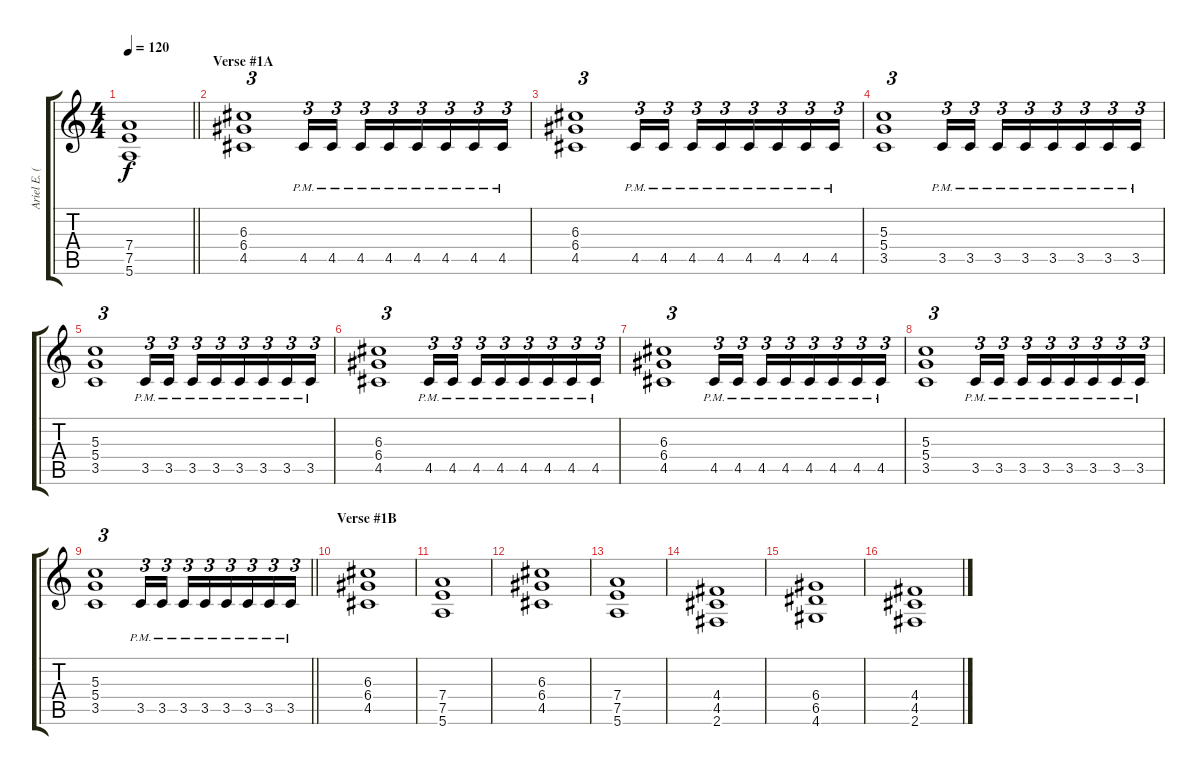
\track ("Ariel E. (Lead Guitar)" "Ariel E. (") {instrument overdrivenguitar}
\staff {score tabs}
\tuning (E4 B3 G3 D3 A2 E2) {hide}
\ts (4 4)
\tempo 120
\clef g2
\barLineRight lightlight
\ks c
(7.4 7.5 5.6).1{dy f} |
\section ("" "Verse #1A")
(6.3 6.4 4.5).1{tu (3 2)} 4.5{pm}.16{tu (3 2)} 4.5{pm}.16{tu (3 2)} 4.5{pm}.16{tu (3 2)} 4.5{pm}.16{tu (3 2)} 4.5{pm}.16{tu (3 2)} 4.5{pm}.16{tu (3 2)} 4.5{pm}.16{tu (3 2)} 4.5{pm}.16{tu (3 2)} |
(6.3 6.4 4.5).1{tu (3 2)} 4.5{pm}.16{tu (3 2)} 4.5{pm}.16{tu (3 2)} 4.5{pm}.16{tu (3 2)} 4.5{pm}.16{tu (3 2)} 4.5{pm}.16{tu (3 2)} 4.5{pm}.16{tu (3 2)} 4.5{pm}.16{tu (3 2)} 4.5{pm}.16{tu (3 2)} |
(5.3 5.4 3.5).1{tu (3 2)} 3.5{pm}.16{tu (3 2)} 3.5{pm}.16{tu (3 2)} 3.5{pm}.16{tu (3 2)} 3.5{pm}.16{tu (3 2)} 3.5{pm}.16{tu (3 2)} 3.5{pm}.16{tu (3 2)} 3.5{pm}.16{tu (3 2)} 3.5{pm}.16{tu (3 2)} |
(5.3 5.4 3.5).1{tu (3 2)} 3.5{pm}.16{tu (3 2)} 3.5{pm}.16{tu (3 2)} 3.5{pm}.16{tu (3 2)} 3.5{pm}.16{tu (3 2)} 3.5{pm}.16{tu (3 2)} 3.5{pm}.16{tu (3 2)} 3.5{pm}.16{tu (3 2)} 3.5{pm}.16{tu (3 2)} |
(6.3 6.4 4.5).1{tu (3 2)} 4.5{pm}.16{tu (3 2)} 4.5{pm}.16{tu (3 2)} 4.5{pm}.16{tu (3 2)} 4.5{pm}.16{tu (3 2)} 4.5{pm}.16{tu (3 2)} 4.5{pm}.16{tu (3 2)} 4.5{pm}.16{tu (3 2)} 4.5{pm}.16{tu (3 2)} |
(6.3 6.4 4.5).1{tu (3 2)} 4.5{pm}.16{tu (3 2)} 4.5{pm}.16{tu (3 2)} 4.5{pm}.16{tu (3 2)} 4.5{pm}.16{tu (3 2)} 4.5{pm}.16{tu (3 2)} 4.5{pm}.16{tu (3 2)} 4.5{pm}.16{tu (3 2)} 4.5{pm}.16{tu (3 2)} |
(5.3 5.4 3.5).1{tu (3 2)} 3.5{pm}.16{tu (3 2)} 3.5{pm}.16{tu (3 2)} 3.5{pm}.16{tu (3 2)} 3.5{pm}.16{tu (3 2)} 3.5{pm}.16{tu (3 2)} 3.5{pm}.16{tu (3 2)} 3.5{pm}.16{tu (3 2)} 3.5{pm}.16{tu (3 2)} |
\barLineRight lightlight
(5.3 5.4 3.5).1{tu (3 2)} 3.5{pm}.16{tu (3 2)} 3.5{pm}.16{tu (3 2)} 3.5{pm}.16{tu (3 2)} 3.5{pm}.16{tu (3 2)} 3.5{pm}.16{tu (3 2)} 3.5{pm}.16{tu (3 2)} 3.5{pm}.16{tu (3 2)} 3.5{pm}.16{tu (3 2)} |
\section ("" "Verse #1B")
(6.3 6.4 4.5).1 |
(7.4 7.5 5.6).1 |
(6.3 6.4 4.5).1 |
(7.4 7.5 5.6).1 |
(4.4 4.5 2.6).1 |
(6.4 6.5 4.6).1 |
(4.4 4.5 2.6).1
